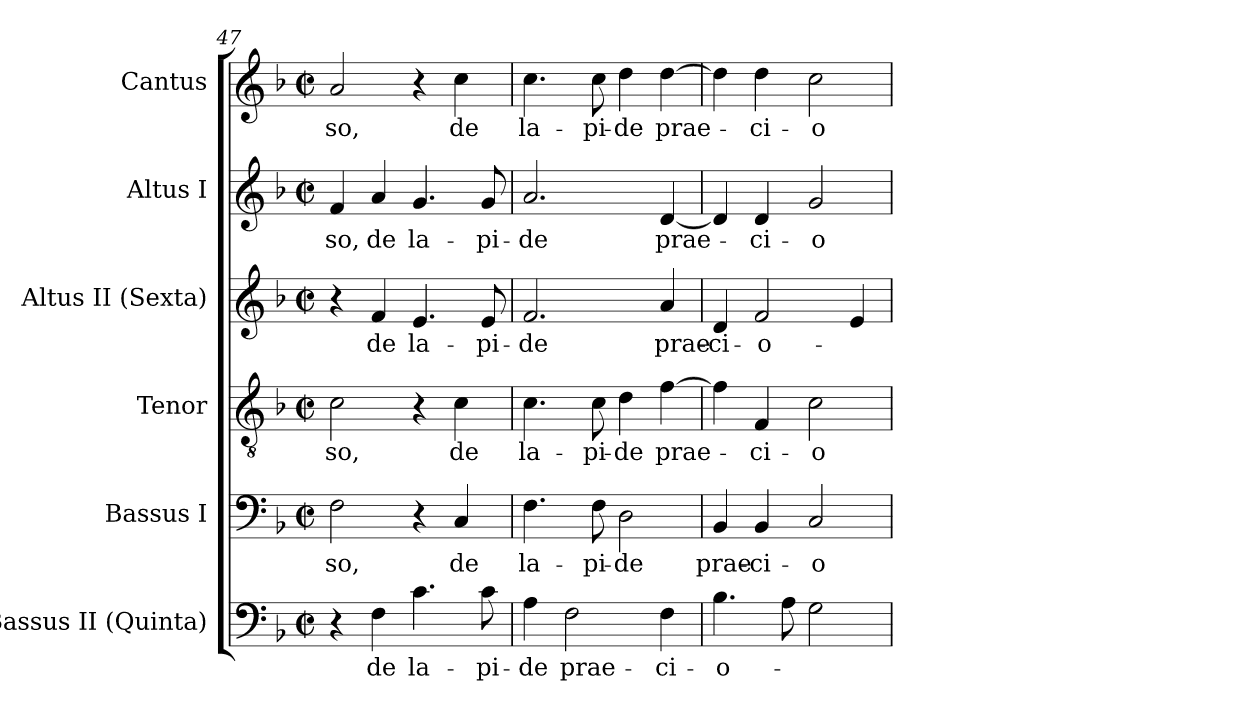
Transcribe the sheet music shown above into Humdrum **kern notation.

**kern	**text	**kern	**text	**kern	**text	**kern	**text	**kern	**text	**kern	**text
*part6	*part6	*part5	*part5	*part4	*part4	*part3	*part3	*part2	*part2	*part1	*part1
*staff6	*staff6	*staff5	*staff5	*staff4	*staff4	*staff3	*staff3	*staff2	*staff2	*staff1	*staff1
*I"Bassus II (Quinta)	*	*I"Bassus I	*	*I"Tenor	*	*I"Altus II (Sexta)	*	*I"Altus I	*	*I"Cantus	*
*I'B.	*	*I'B.	*	*I'T.	*	*I'A.	*	*I'A.	*	*I'S.	*
*clefF4	*	*clefF4	*	*clefGv2	*	*clefG2	*	*clefG2	*	*clefG2	*
*	*	*	*	*ITrd7c12	*	*	*	*	*	*	*
*k[b-]	*	*k[b-]	*	*k[b-]	*	*k[b-]	*	*k[b-]	*	*k[b-]	*
*F:	*	*F:	*	*F:	*	*F:	*	*F:	*	*F:	*
*M2/2	*	*M2/2	*	*M2/2	*	*M2/2	*	*M2/2	*	*M2/2	*
*met(c|)	*	*met(c|)	*	*met(c|)	*	*met(c|)	*	*met(c|)	*	*met(c|)	*
=47	=47	=47	=47	=47	=47	=47	=47	=47	=47	=47	=47
!	!	!	!LO:LY:b:color=#000000	!	!	!	!	!	!	!	!
!	!	!	!	!	!LO:LY:b:color=#000000	!	!	!	!	!	!
!	!	!	!	!	!	!	!	!	!LO:LY:b:color=#000000	!	!
!	!	!	!	!	!	!	!	!	!	!	!LO:LY:b:color=#000000
4r	.	2Fi\	-so,	2Ci\	-so,	4r	.	4fi/	-so,	2ai/	-so,
!	!LO:LY:b:color=#000000	!	!	!	!	!	!	!	!	!	!
!	!	!	!	!	!	!	!LO:LY:b:color=#000000	!	!	!	!
!	!	!	!	!	!	!	!	!	!LO:LY:b:color=#000000	!	!
4Fi\	de	.	.	.	.	4fi/	de	4ai/	de	.	.
!	!LO:LY:b:color=#000000	!	!	!	!	!	!	!	!	!	!
!	!	!	!	!	!	!	!LO:LY:b:color=#000000	!	!	!	!
!	!	!	!	!	!	!	!	!	!LO:LY:b:color=#000000	!	!
4.ci\	la-	4r	.	4r	.	4.ei/	la-	4.gi/	la-	4r	.
!	!	!	!LO:LY:b:color=#000000	!	!	!	!	!	!	!	!
!	!	!	!	!	!LO:LY:b:color=#000000	!	!	!	!	!	!
!	!	!	!	!	!	!	!	!	!	!	!LO:LY:b:color=#000000
.	.	4Ci/	de	4Ci\	de	.	.	.	.	4cci\	de
!	!LO:LY:b:color=#000000	!	!	!	!	!	!	!	!	!	!
!	!	!	!	!	!	!	!LO:LY:b:color=#000000	!	!	!	!
!	!	!	!	!	!	!	!	!	!LO:LY:b:color=#000000	!	!
8ci\	-pi-	.	.	.	.	8ei/	-pi-	8gi/	-pi-	.	.
=48	=48	=48	=48	=48	=48	=48	=48	=48	=48	=48	=48
!	!LO:LY:b:color=#000000	!	!	!	!	!	!	!	!	!	!
!	!	!	!LO:LY:b:color=#000000	!	!	!	!	!	!	!	!
!	!	!	!	!	!LO:LY:b:color=#000000	!	!	!	!	!	!
!	!	!	!	!	!	!	!LO:LY:b:color=#000000	!	!	!	!
!	!	!	!	!	!	!	!	!	!LO:LY:b:color=#000000	!	!
!	!	!	!	!	!	!	!	!	!	!	!LO:LY:b:color=#000000
4Ai\	-de	4.Fi\	la-	4.Ci\	la-	2.fi/	-de	2.ai/	-de	4.cci\	la-
!	!LO:LY:b:color=#000000	!	!	!	!	!	!	!	!	!	!
2Fi\	prae-	.	.	.	.	.	.	.	.	.	.
!	!	!	!LO:LY:b:color=#000000	!	!	!	!	!	!	!	!
!	!	!	!	!	!LO:LY:b:color=#000000	!	!	!	!	!	!
!	!	!	!	!	!	!	!	!	!	!	!LO:LY:b:color=#000000
.	.	8Fi\	-pi-	8Ci\	-pi-	.	.	.	.	8cci\	-pi-
!	!	!	!LO:LY:b:color=#000000	!	!	!	!	!	!	!	!
!	!	!	!	!	!LO:LY:b:color=#000000	!	!	!	!	!	!
!	!	!	!	!	!	!	!	!	!	!	!LO:LY:b:color=#000000
.	.	2Di\	-de	4Di\	-de	.	.	.	.	4ddi\	-de
!	!LO:LY:b:color=#000000	!	!	!	!	!	!	!	!	!	!
!	!	!	!	!	!LO:LY:b:color=#000000	!	!	!	!	!	!
!	!	!	!	!	!	!	!LO:LY:b:color=#000000	!	!	!	!
!	!	!	!	!	!	!	!	!	!LO:LY:b:color=#000000	!	!
!	!	!	!	!	!	!	!	!	!	!	!LO:LY:b:color=#000000
4Fi\	-ci-	.	.	[>4Fi\	prae-	4ai/	prae-	[<4di/	prae-	[>4ddi\	prae-
=49	=49	=49	=49	=49	=49	=49	=49	=49	=49	=49	=49
!	!LO:LY:b:color=#000000	!	!	!	!	!	!	!	!	!	!
!	!	!	!LO:LY:b:color=#000000	!	!	!	!	!	!	!	!
!	!	!	!	!	!	!	!LO:LY:b:color=#000000	!	!	!	!
4.B-i\	-o-	4BB-i/	prae-	4Fi\]	.	4di/	-ci-	4di/]	.	4ddi\]	.
!	!	!	!LO:LY:b:color=#000000	!	!	!	!	!	!	!	!
!	!	!	!	!	!LO:LY:b:color=#000000	!	!	!	!	!	!
!	!	!	!	!	!	!	!LO:LY:b:color=#000000	!	!	!	!
!	!	!	!	!	!	!	!	!	!LO:LY:b:color=#000000	!	!
!	!	!	!	!	!	!	!	!	!	!	!LO:LY:b:color=#000000
.	.	4BB-i/	-ci-	4FFi/	-ci-	2fi/	-o-	4di/	-ci-	4ddi\	-ci-
8Ai\	.	.	.	.	.	.	.	.	.	.	.
!	!	!	!LO:LY:b:color=#000000	!	!	!	!	!	!	!	!
!	!	!	!	!	!LO:LY:b:color=#000000	!	!	!	!	!	!
!	!	!	!	!	!	!	!	!	!LO:LY:b:color=#000000	!	!
!	!	!	!	!	!	!	!	!	!	!	!LO:LY:b:color=#000000
2Gi\	.	2Ci/	-o-	2Ci\	-o-	.	.	2gi/	-o-	2cci\	-o-
.	.	.	.	.	.	4ei/	.	.	.	.	.
=	=	=	=	=	=	=	=	=	=	=	=
*-	*-	*-	*-	*-	*-	*-	*-	*-	*-	*-	*-
